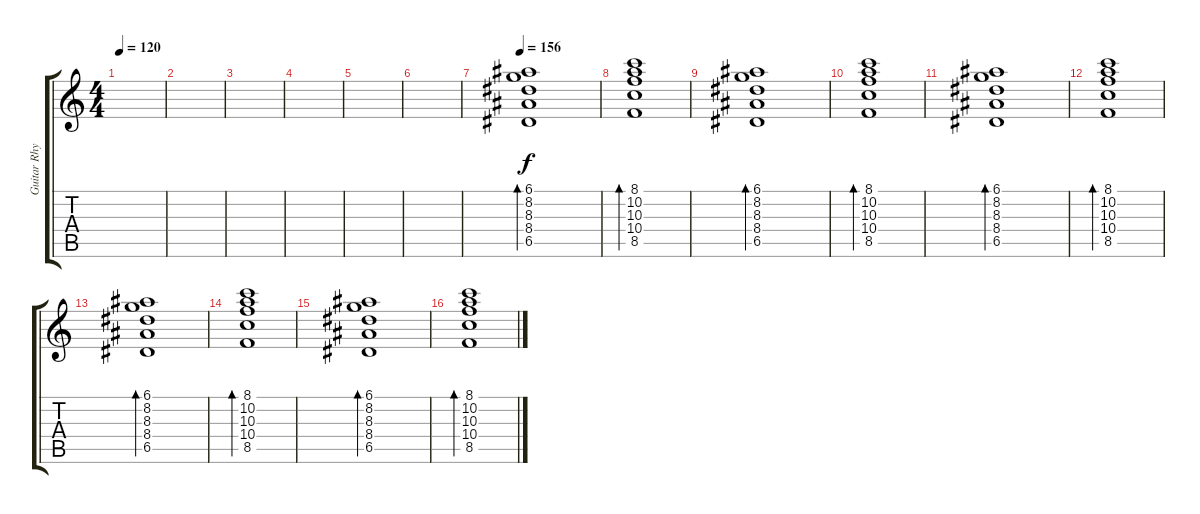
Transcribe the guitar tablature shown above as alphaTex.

\track ("Guitar Rhythm 2 (clean)" "Guitar Rhy") {instrument electricguitarclean}
\staff {score tabs}
\tuning (E4 B3 G3 D3 A2 E2) {hide}
\ts (4 4)
\tempo 120
\clef g2
\ks c
|
|
|
|
|
|
\tempo 156
(6.1 8.2 8.3 8.4 6.5).1{bd 120 volume 2} |
(8.1 10.2 10.3 10.4 8.5).1{bd 120} |
(6.1 8.2 8.3 8.4 6.5).1{bd 120} |
(8.1 10.2 10.3 10.4 8.5).1{bd 120} |
(6.1 8.2 8.3 8.4 6.5).1{bd 120} |
(8.1 10.2 10.3 10.4 8.5).1{bd 120} |
(6.1 8.2 8.3 8.4 6.5).1{bd 120} |
(8.1 10.2 10.3 10.4 8.5).1{bd 120} |
(6.1 8.2 8.3 8.4 6.5).1{bd 120} |
(8.1 10.2 10.3 10.4 8.5).1{bd 120}
